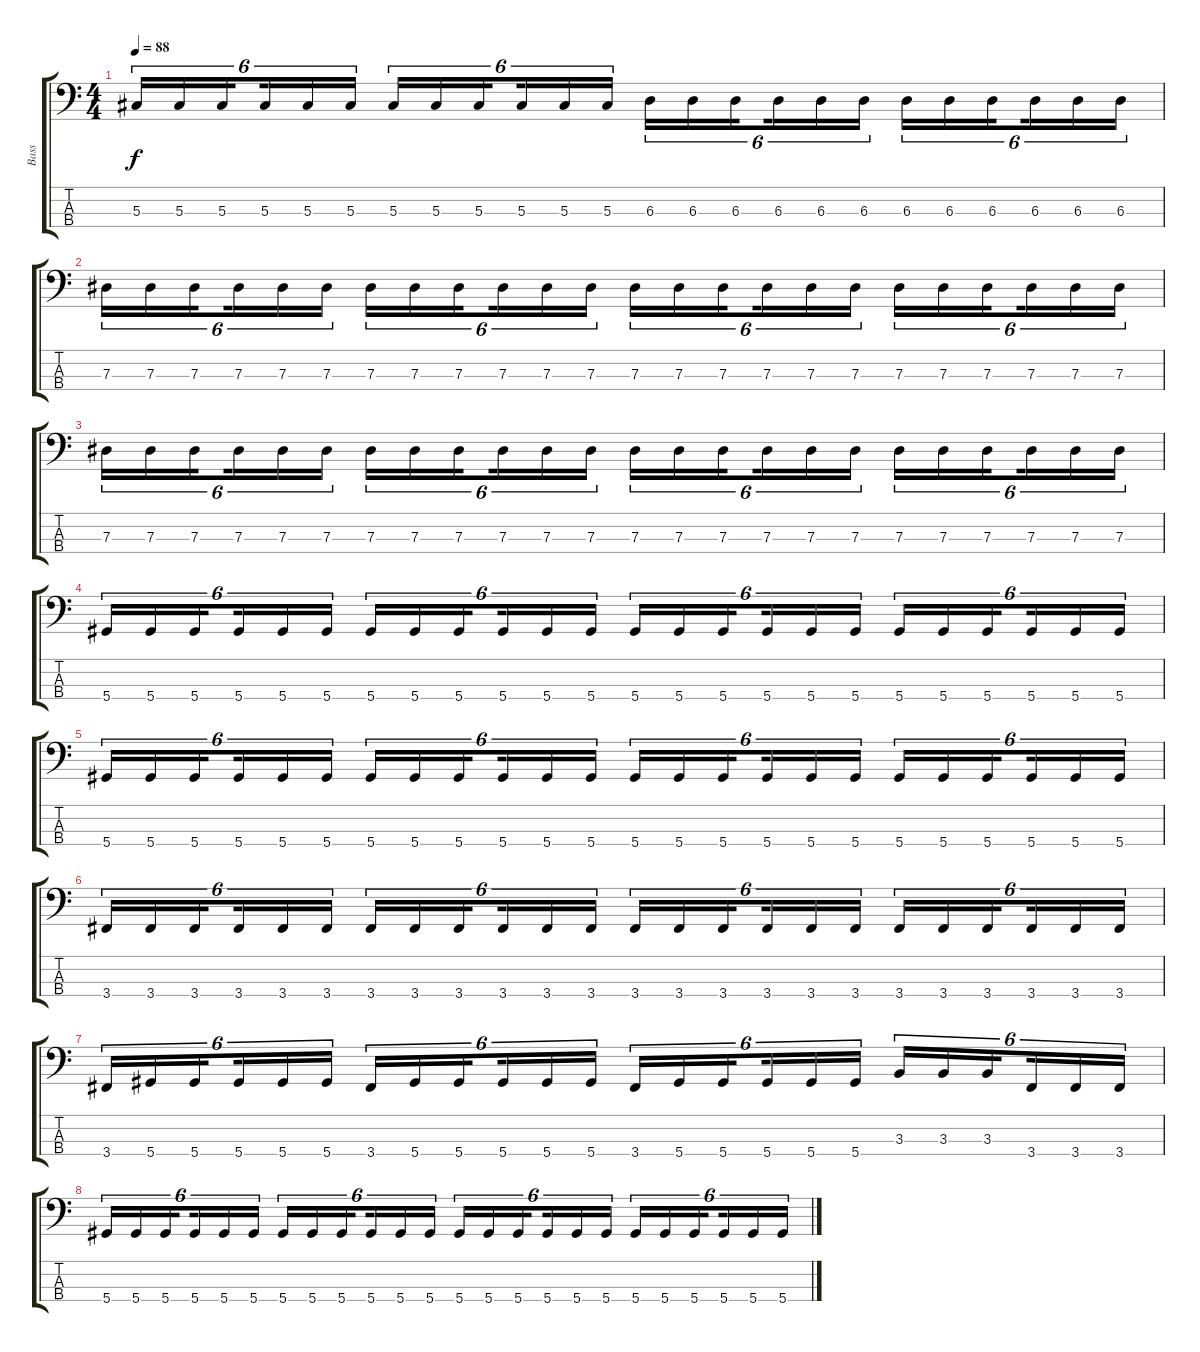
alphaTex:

\track ("Bass" "Bass") {instrument electricbassfinger}
\staff {score tabs}
\tuning (Gb2 Db2 Ab1 Eb1) {hide}
\ts (4 4)
\tempo 88
\clef f4
\ks c
5.3.16{tu (6 4) dy f} 5.3.16{tu (6 4)} 5.3.16{tu (6 4) beam splitsecondary} 5.3.16{tu (6 4)} 5.3.16{tu (6 4)} 5.3.16{tu (6 4)} 5.3.16{tu (6 4)} 5.3.16{tu (6 4)} 5.3.16{tu (6 4) beam splitsecondary} 5.3.16{tu (6 4)} 5.3.16{tu (6 4)} 5.3.16{tu (6 4)} 6.3.16{tu (6 4)} 6.3.16{tu (6 4)} 6.3.16{tu (6 4) beam splitsecondary} 6.3.16{tu (6 4)} 6.3.16{tu (6 4)} 6.3.16{tu (6 4)} 6.3.16{tu (6 4)} 6.3.16{tu (6 4)} 6.3.16{tu (6 4) beam splitsecondary} 6.3.16{tu (6 4)} 6.3.16{tu (6 4)} 6.3.16{tu (6 4)} |
7.3.16{tu (6 4)} 7.3.16{tu (6 4)} 7.3.16{tu (6 4) beam splitsecondary} 7.3.16{tu (6 4)} 7.3.16{tu (6 4)} 7.3.16{tu (6 4)} 7.3.16{tu (6 4)} 7.3.16{tu (6 4)} 7.3.16{tu (6 4) beam splitsecondary} 7.3.16{tu (6 4)} 7.3.16{tu (6 4)} 7.3.16{tu (6 4)} 7.3.16{tu (6 4)} 7.3.16{tu (6 4)} 7.3.16{tu (6 4) beam splitsecondary} 7.3.16{tu (6 4)} 7.3.16{tu (6 4)} 7.3.16{tu (6 4)} 7.3.16{tu (6 4)} 7.3.16{tu (6 4)} 7.3.16{tu (6 4) beam splitsecondary} 7.3.16{tu (6 4)} 7.3.16{tu (6 4)} 7.3.16{tu (6 4)} |
7.3.16{tu (6 4)} 7.3.16{tu (6 4)} 7.3.16{tu (6 4) beam splitsecondary} 7.3.16{tu (6 4)} 7.3.16{tu (6 4)} 7.3.16{tu (6 4)} 7.3.16{tu (6 4)} 7.3.16{tu (6 4)} 7.3.16{tu (6 4) beam splitsecondary} 7.3.16{tu (6 4)} 7.3.16{tu (6 4)} 7.3.16{tu (6 4)} 7.3.16{tu (6 4)} 7.3.16{tu (6 4)} 7.3.16{tu (6 4) beam splitsecondary} 7.3.16{tu (6 4)} 7.3.16{tu (6 4)} 7.3.16{tu (6 4)} 7.3.16{tu (6 4)} 7.3.16{tu (6 4)} 7.3.16{tu (6 4) beam splitsecondary} 7.3.16{tu (6 4)} 7.3.16{tu (6 4)} 7.3.16{tu (6 4)} |
5.4.16{tu (6 4)} 5.4.16{tu (6 4)} 5.4.16{tu (6 4) beam splitsecondary} 5.4.16{tu (6 4)} 5.4.16{tu (6 4)} 5.4.16{tu (6 4)} 5.4.16{tu (6 4)} 5.4.16{tu (6 4)} 5.4.16{tu (6 4) beam splitsecondary} 5.4.16{tu (6 4)} 5.4.16{tu (6 4)} 5.4.16{tu (6 4)} 5.4.16{tu (6 4)} 5.4.16{tu (6 4)} 5.4.16{tu (6 4) beam splitsecondary} 5.4.16{tu (6 4)} 5.4.16{tu (6 4)} 5.4.16{tu (6 4)} 5.4.16{tu (6 4)} 5.4.16{tu (6 4)} 5.4.16{tu (6 4) beam splitsecondary} 5.4.16{tu (6 4)} 5.4.16{tu (6 4)} 5.4.16{tu (6 4)} |
5.4.16{tu (6 4)} 5.4.16{tu (6 4)} 5.4.16{tu (6 4) beam splitsecondary} 5.4.16{tu (6 4)} 5.4.16{tu (6 4)} 5.4.16{tu (6 4)} 5.4.16{tu (6 4)} 5.4.16{tu (6 4)} 5.4.16{tu (6 4) beam splitsecondary} 5.4.16{tu (6 4)} 5.4.16{tu (6 4)} 5.4.16{tu (6 4)} 5.4.16{tu (6 4)} 5.4.16{tu (6 4)} 5.4.16{tu (6 4) beam splitsecondary} 5.4.16{tu (6 4)} 5.4.16{tu (6 4)} 5.4.16{tu (6 4)} 5.4.16{tu (6 4)} 5.4.16{tu (6 4)} 5.4.16{tu (6 4) beam splitsecondary} 5.4.16{tu (6 4)} 5.4.16{tu (6 4)} 5.4.16{tu (6 4)} |
3.4.16{tu (6 4)} 3.4.16{tu (6 4)} 3.4.16{tu (6 4) beam splitsecondary} 3.4.16{tu (6 4)} 3.4.16{tu (6 4)} 3.4.16{tu (6 4)} 3.4.16{tu (6 4)} 3.4.16{tu (6 4)} 3.4.16{tu (6 4) beam splitsecondary} 3.4.16{tu (6 4)} 3.4.16{tu (6 4)} 3.4.16{tu (6 4)} 3.4.16{tu (6 4)} 3.4.16{tu (6 4)} 3.4.16{tu (6 4) beam splitsecondary} 3.4.16{tu (6 4)} 3.4.16{tu (6 4)} 3.4.16{tu (6 4)} 3.4.16{tu (6 4)} 3.4.16{tu (6 4)} 3.4.16{tu (6 4) beam splitsecondary} 3.4.16{tu (6 4)} 3.4.16{tu (6 4)} 3.4.16{tu (6 4)} |
3.4.16{tu (6 4)} 5.4.16{tu (6 4)} 5.4.16{tu (6 4) beam splitsecondary} 5.4.16{tu (6 4)} 5.4.16{tu (6 4)} 5.4.16{tu (6 4)} 3.4.16{tu (6 4)} 5.4.16{tu (6 4)} 5.4.16{tu (6 4) beam splitsecondary} 5.4.16{tu (6 4)} 5.4.16{tu (6 4)} 5.4.16{tu (6 4)} 3.4.16{tu (6 4)} 5.4.16{tu (6 4)} 5.4.16{tu (6 4) beam splitsecondary} 5.4.16{tu (6 4)} 5.4.16{tu (6 4)} 5.4.16{tu (6 4)} 3.3.16{tu (6 4)} 3.3.16{tu (6 4)} 3.3.16{tu (6 4) beam splitsecondary} 3.4.16{tu (6 4)} 3.4.16{tu (6 4)} 3.4.16{tu (6 4)} |
5.4.16{tu (6 4)} 5.4.16{tu (6 4)} 5.4.16{tu (6 4) beam splitsecondary} 5.4.16{tu (6 4)} 5.4.16{tu (6 4)} 5.4.16{tu (6 4)} 5.4.16{tu (6 4)} 5.4.16{tu (6 4)} 5.4.16{tu (6 4) beam splitsecondary} 5.4.16{tu (6 4)} 5.4.16{tu (6 4)} 5.4.16{tu (6 4)} 5.4.16{tu (6 4)} 5.4.16{tu (6 4)} 5.4.16{tu (6 4) beam splitsecondary} 5.4.16{tu (6 4)} 5.4.16{tu (6 4)} 5.4.16{tu (6 4)} 5.4.16{tu (6 4)} 5.4.16{tu (6 4)} 5.4.16{tu (6 4) beam splitsecondary} 5.4.16{tu (6 4)} 5.4.16{tu (6 4)} 5.4.16{tu (6 4)}
